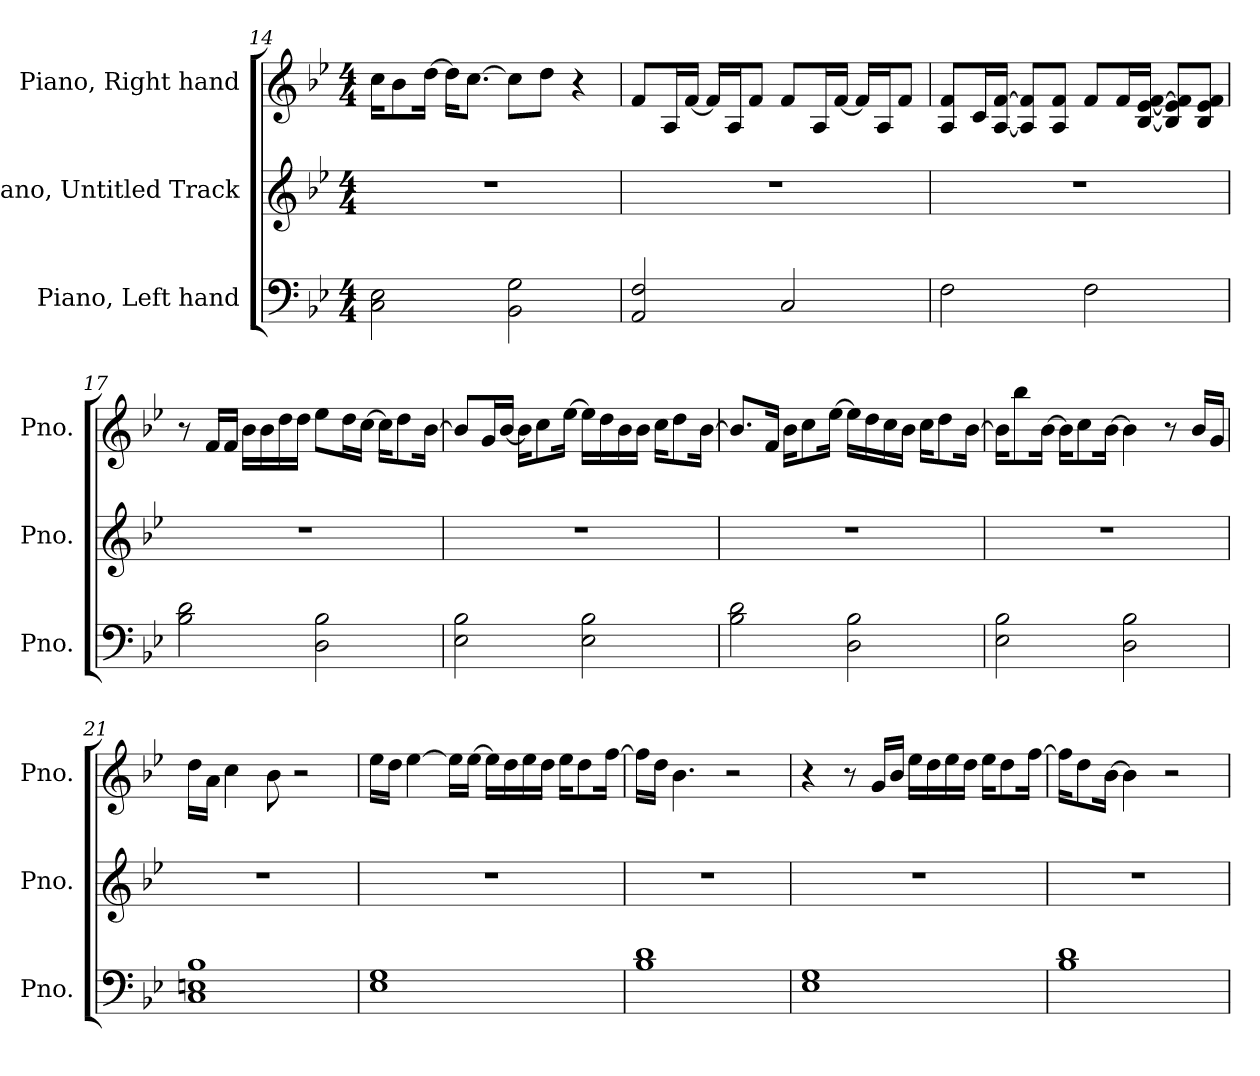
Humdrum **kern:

**kern	**kern	**kern
*part3	*part2	*part1
*staff3	*staff2	*staff1
*I"Piano, Left hand	*I"Piano, Untitled Track	*I"Piano, Right hand
*I'Pno.	*I'Pno.	*I'Pno.
!!LO:LB:g=z
*clefF4	*clefG2	*clefG2
*k[b-e-]	*k[b-e-]	*k[b-e-]
*M4/4	*M4/4	*M4/4
=14	=14	=14
2C\ 2E-\	1r	16cc\KL
.	.	8b-\
.	.	[16dd\Jk
.	.	16dd\KL]
.	.	[8.cc\J
2BB-\ 2G\	.	8cc\L]
.	.	8dd\J
.	.	4r
=15	=15	=15
2AA/ 2F/	1r	8f/L
.	.	16A/L
.	.	[16f/JJ
.	.	16f/LL]
.	.	16A/J
.	.	8f/J
2C/	.	8f/L
.	.	16A/L
.	.	[16f/JJ
.	.	16f/LL]
.	.	16A/J
.	.	8f/J
=16	=16	=16
2F\	1r	8A/ 8f/L
.	.	16c/L
.	.	[16A/ [16f/JJ
.	.	8A/] 8f/]L
.	.	8A/ 8f/J
2F\	.	8f/L
.	.	16f/L
.	.	[16B-/ [16e-/ [16f/JJ
.	.	8B-/] 8e-/] 8f/]L
.	.	8B-/ 8e-/ 8f/J
!!LO:PB:g=z
=17	=17	=17
2B-\ 2d\	1r	8r
.	.	16f/LL
.	.	16f/JJ
.	.	16b-\LL
.	.	16b-\
.	.	16dd\
.	.	16dd\JJ
2D\ 2B-\	.	8ee-\L
.	.	16dd\L
.	.	[16cc\JJ
.	.	16cc\KL]
.	.	8dd\
.	.	[16b-\Jk
=18	=18	=18
2E-\ 2B-\	1r	8b-/L]
.	.	16g/L
.	.	[16b-/JJ
.	.	16b-\KL]
.	.	8cc\
.	.	[16ee-\Jk
2E-\ 2B-\	.	16ee-\LL]
.	.	16dd\
.	.	16b-\
.	.	16b-\JJ
.	.	16cc\KL
.	.	8dd\
.	.	[16b-\Jk
=19	=19	=19
2B-\ 2d\	1r	8.b-/L]
.	.	16f/Jk
.	.	16b-\KL
.	.	8cc\
.	.	[16ee-\Jk
2D\ 2B-\	.	16ee-\LL]
.	.	16dd\
.	.	16cc\
.	.	16b-\JJ
.	.	16cc\KL
.	.	8dd\
.	.	[16b-\Jk
!!LO:LB:g=z
=20	=20	=20
2E-\ 2B-\	1r	16b-\KL]
.	.	8bb-\
.	.	[16b-\Jk
.	.	16b-\KL]
.	.	8cc\
.	.	[16b-\Jk
2D\ 2B-\	.	4b-\]
.	.	8r
.	.	16b-/LL
.	.	16g/JJ
=21	=21	=21
1C 1En 1B-	1r	16dd\LL
.	.	16a\JJ
.	.	4cc\
.	.	8b-\
.	.	2r
=22	=22	=22
1E- 1G	1r	16ee-\LL
.	.	16dd\JJ
.	.	[4ee-\
.	.	16ee-\LL]
.	.	[16ee-\JJ
.	.	16ee-\LL]
.	.	16dd\
.	.	16ee-\
.	.	16dd\JJ
.	.	16ee-\KL
.	.	8dd\
.	.	[16ff\Jk
=23	=23	=23
1B- 1d	1r	16ff\LL]
.	.	16dd\JJ
.	.	4.b-\
.	.	2r
!!LO:LB:g=z
=24	=24	=24
1E- 1G	1r	4r
.	.	8r
.	.	16g/LL
.	.	16b-/JJ
.	.	16ee-\LL
.	.	16dd\
.	.	16ee-\
.	.	16dd\JJ
.	.	16ee-\KL
.	.	8dd\
.	.	[16ff\Jk
=25	=25	=25
1B- 1d	1r	16ff\KL]
.	.	8dd\
.	.	[16b-\Jk
.	.	4b-\]
.	.	2r
=	=	=
*-	*-	*-
